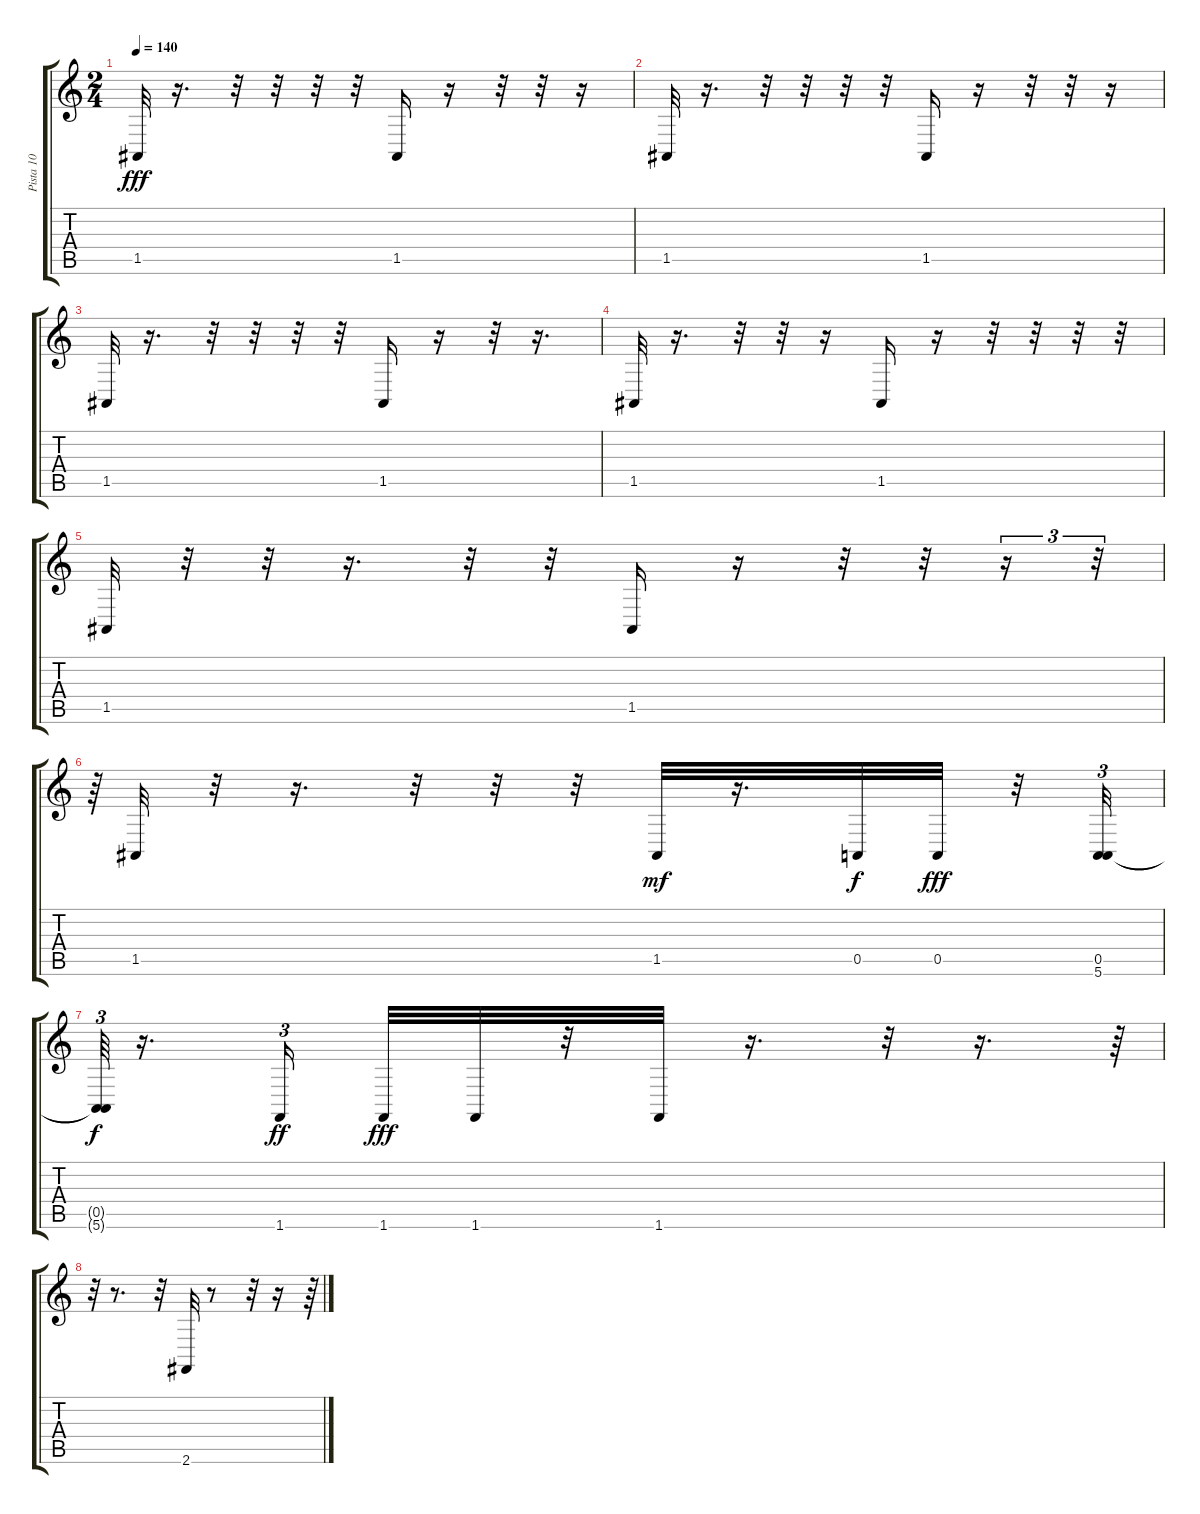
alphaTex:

\track ("Pista 10" "Pista 10") {instrument acousticgrandpiano}
\staff {score tabs}
\tuning (E4 B3 G3 D3 A2 E2) {hide}
\ts (2 4)
\tempo 140
\clef g2
\ks c
1.5.32{dy fff} r.16{d} r.32 r.32 r.32 r.32 1.5.16 r.16 r.32 r.32 r.16 |
1.5.32 r.16{d} r.32 r.32 r.32 r.32 1.5.16 r.16 r.32 r.32 r.16 |
1.5.32 r.16{d} r.32 r.32 r.32 r.32 1.5.16 r.16 r.32 r.16{d} |
1.5.32 r.16{d} r.32 r.32 r.16 1.5.16 r.16 r.32 r.32 r.32 r.32 |
1.5.32 r.32 r.32 r.16{d} r.32 r.32 1.5.16 r.16 r.32 r.32 r.16{tu (3 2)} r.32{tu (3 2)} |
r.64{tu (3 2)} 1.5.32 r.32 r.16{d} r.32 r.32 r.32 1.5.32{dy mf} r.16{d} 0.5.32{dy f} 0.5.32{dy fff} r.32 (0.5 5.6).32{tu (3 2)} |
(0.5{t} 5.6{t}).64{tu (3 2) dy f} r.16{d} 1.6.16{tu (3 2) dy ff beam splitsecondary} 1.6.32{dy fff} 1.6.32 r.32 1.6.32 r.16{d} r.32 r.16{d} r.64{tu (3 2)} |
r.32{tu (3 2)} r.8{d} r.32 2.6.32 r.8 r.32 r.16 r.64{tu (3 2)}
